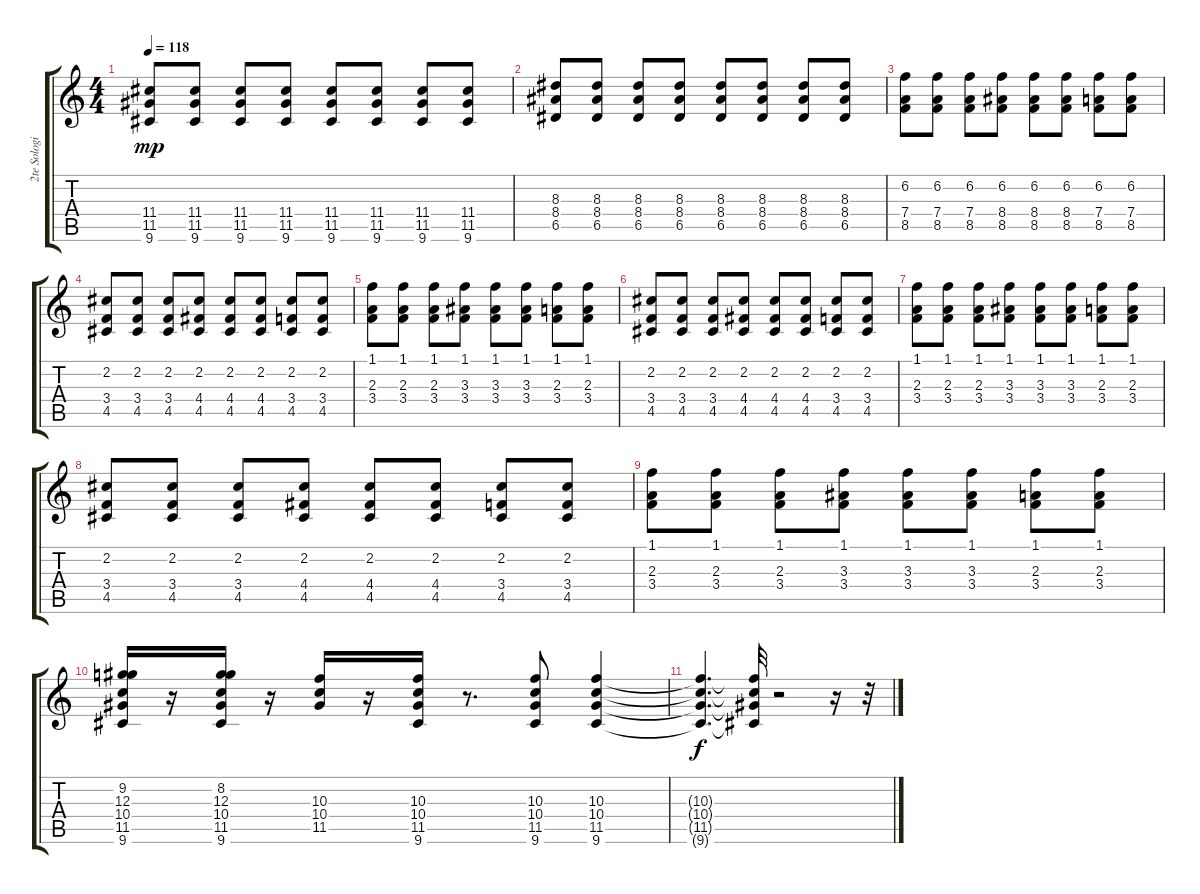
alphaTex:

\track ("2te Sologitarre" "2te Sologi") {instrument overdrivenguitar}
\staff {score tabs}
\tuning (E4 B3 G3 D3 A2 E2) {hide}
\ts (4 4)
\tempo 118
\clef g2
\ks c
(11.4 11.5 9.6).8{dy mp} (11.4 11.5 9.6).8 (11.4 11.5 9.6).8 (11.4 11.5 9.6).8 (11.4 11.5 9.6).8 (11.4 11.5 9.6).8 (11.4 11.5 9.6).8 (11.4 11.5 9.6).8 |
(8.3 8.4 6.5).8 (8.3 8.4 6.5).8 (8.3 8.4 6.5).8 (8.3 8.4 6.5).8 (8.3 8.4 6.5).8 (8.3 8.4 6.5).8 (8.3 8.4 6.5).8 (8.3 8.4 6.5).8 |
(6.2 7.4 8.5).8 (6.2 7.4 8.5).8 (6.2 7.4 8.5).8 (6.2 8.4 8.5).8 (6.2 8.4 8.5).8 (6.2 8.4 8.5).8 (6.2 7.4 8.5).8 (6.2 7.4 8.5).8 |
(2.2 3.4 4.5).8 (2.2 3.4 4.5).8 (2.2 3.4 4.5).8 (2.2 4.4 4.5).8 (2.2 4.4 4.5).8 (2.2 4.4 4.5).8 (2.2 3.4 4.5).8 (2.2 3.4 4.5).8 |
(1.1 2.3 3.4).8 (1.1 2.3 3.4).8 (1.1 2.3 3.4).8 (1.1 3.3 3.4).8 (1.1 3.3 3.4).8 (1.1 3.3 3.4).8 (1.1 2.3 3.4).8 (1.1 2.3 3.4).8 |
(2.2 3.4 4.5).8 (2.2 3.4 4.5).8 (2.2 3.4 4.5).8 (2.2 4.4 4.5).8 (2.2 4.4 4.5).8 (2.2 4.4 4.5).8 (2.2 3.4 4.5).8 (2.2 3.4 4.5).8 |
(1.1 2.3 3.4).8 (1.1 2.3 3.4).8 (1.1 2.3 3.4).8 (1.1 3.3 3.4).8 (1.1 3.3 3.4).8 (1.1 3.3 3.4).8 (1.1 2.3 3.4).8 (1.1 2.3 3.4).8 |
(2.2 3.4 4.5).8 (2.2 3.4 4.5).8 (2.2 3.4 4.5).8 (2.2 4.4 4.5).8 (2.2 4.4 4.5).8 (2.2 4.4 4.5).8 (2.2 3.4 4.5).8 (2.2 3.4 4.5).8 |
(1.1 2.3 3.4).8 (1.1 2.3 3.4).8 (1.1 2.3 3.4).8 (1.1 3.3 3.4).8 (1.1 3.3 3.4).8 (1.1 3.3 3.4).8 (1.1 2.3 3.4).8 (1.1 2.3 3.4).8 |
(9.2 12.3 10.4 11.5 9.6).16 r.16 (8.2 12.3 10.4 11.5 9.6).16 r.16 (10.3 10.4 11.5).16 r.16 (10.3 10.4 11.5 9.6).16 r.8{d} (10.3 10.4 11.5 9.6).8 (10.3 10.4 11.5 9.6).4 |
(10.3{t} 10.4{t} 11.5{t} 9.6{t}).4{d dy f} (10.3{t} 10.4{t} 11.5{t} 9.6{t}).32 r.2 r.16 r.32
